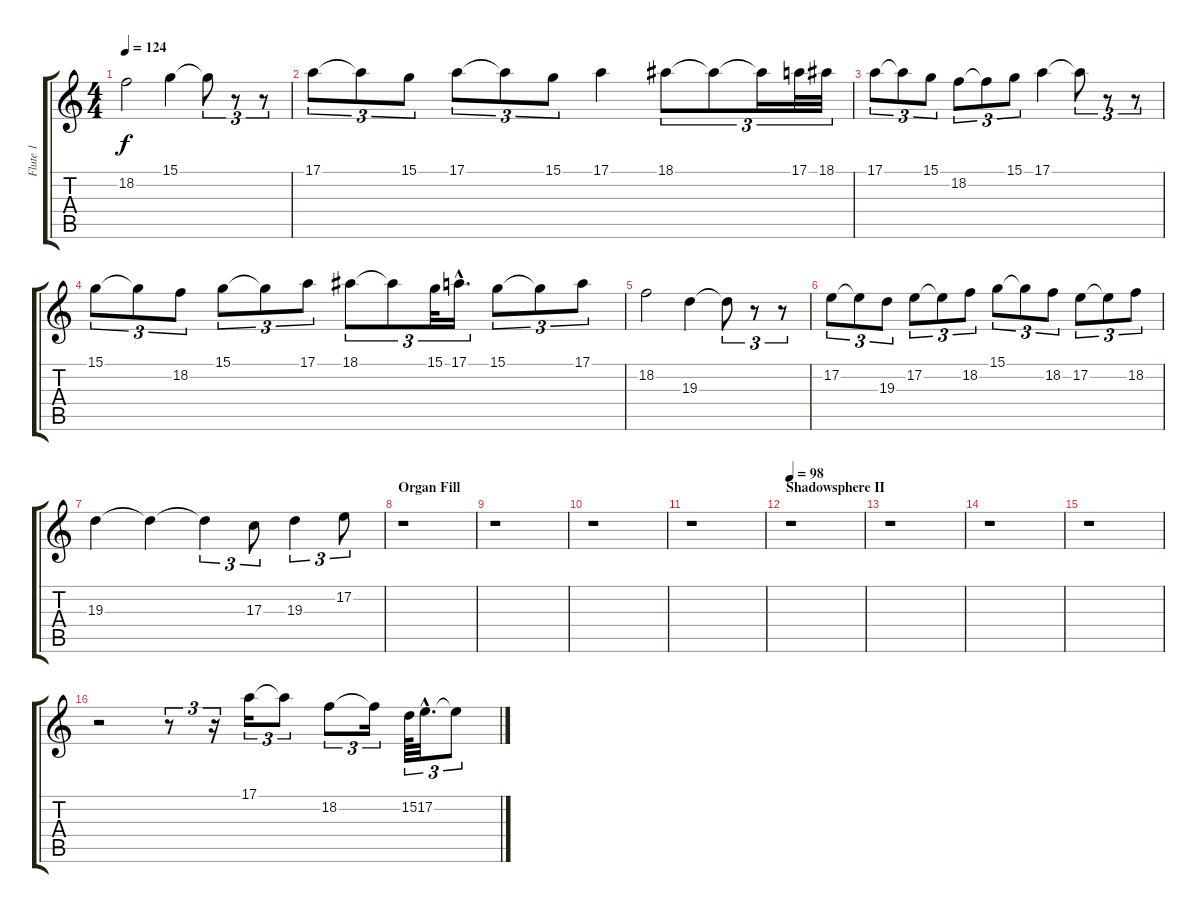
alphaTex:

\track ("Flute 1" "Flute 1") {instrument panflute}
\staff {score tabs}
\tuning (E4 B3 G3 D3 A2 E2) {hide}
\ts (4 4)
\tempo 124
\clef g2
\ks c
18.2.2{dy f} 15.1.4 15.1{t}.8{tu (3 2)} r.8{tu (3 2)} r.8{tu (3 2)} |
17.1.8{tu (3 2)} 17.1{t}.8{tu (3 2)} 15.1.8{tu (3 2)} 17.1.8{tu (3 2)} 17.1{t}.8{tu (3 2)} 15.1.8{tu (3 2)} 17.1.4 18.1.8{tu (3 2)} 18.1{t}.8{tu (3 2)} 18.1{t}.16{tu (3 2)} 17.1.32{tu (3 2)} 18.1.32{tu (3 2)} |
17.1.8{tu (3 2)} 17.1{t}.8{tu (3 2)} 15.1.8{tu (3 2)} 18.2.8{tu (3 2)} 18.2{t}.8{tu (3 2)} 15.1.8{tu (3 2)} 17.1.4 17.1{t}.8{tu (3 2)} r.8{tu (3 2)} r.8{tu (3 2)} |
15.1.8{tu (3 2)} 15.1{t}.8{tu (3 2)} 18.2.8{tu (3 2)} 15.1.8{tu (3 2)} 15.1{t}.8{tu (3 2)} 17.1.8{tu (3 2)} 18.1.8{tu (3 2)} 18.1{t}.8{tu (3 2)} 15.1.32{tu (3 2)} 17.1{hac}.16{d tu (3 2)} 15.1.8{tu (3 2)} 15.1{t}.8{tu (3 2)} 17.1.8{tu (3 2)} |
18.2.2 19.3.4 19.3{t}.8{tu (3 2)} r.8{tu (3 2)} r.8{tu (3 2)} |
17.2.8{tu (3 2)} 17.2{t}.8{tu (3 2)} 19.3.8{tu (3 2)} 17.2.8{tu (3 2)} 17.2{t}.8{tu (3 2)} 18.2.8{tu (3 2)} 15.1.8{tu (3 2)} 15.1{t}.8{tu (3 2)} 18.2.8{tu (3 2)} 17.2.8{tu (3 2)} 17.2{t}.8{tu (3 2)} 18.2.8{tu (3 2)} |
19.3.4 19.3{t}.4 19.3{t}.4{tu (3 2)} 17.3.8{tu (3 2)} 19.3.4{tu (3 2)} 17.2.8{tu (3 2)} |
\section ("" "Organ Fill")
r.1 |
r.1 |
r.1 |
r.1 |
\section ("" "Shadowsphere II")
\tempo 98
r.1 |
r.1 |
r.1 |
r.1 |
r.2{volume 10} r.8{tu (3 2)} r.16{tu (3 2)} 17.1.16{tu (3 2)} 17.1{t}.8{tu (3 2)} 18.2.8{tu (3 2)} 18.2{t}.16{tu (3 2)} 15.2.64{tu (3 2)} 17.2{hac}.32{d tu (3 2)} 17.2{t}.8{tu (3 2)}
